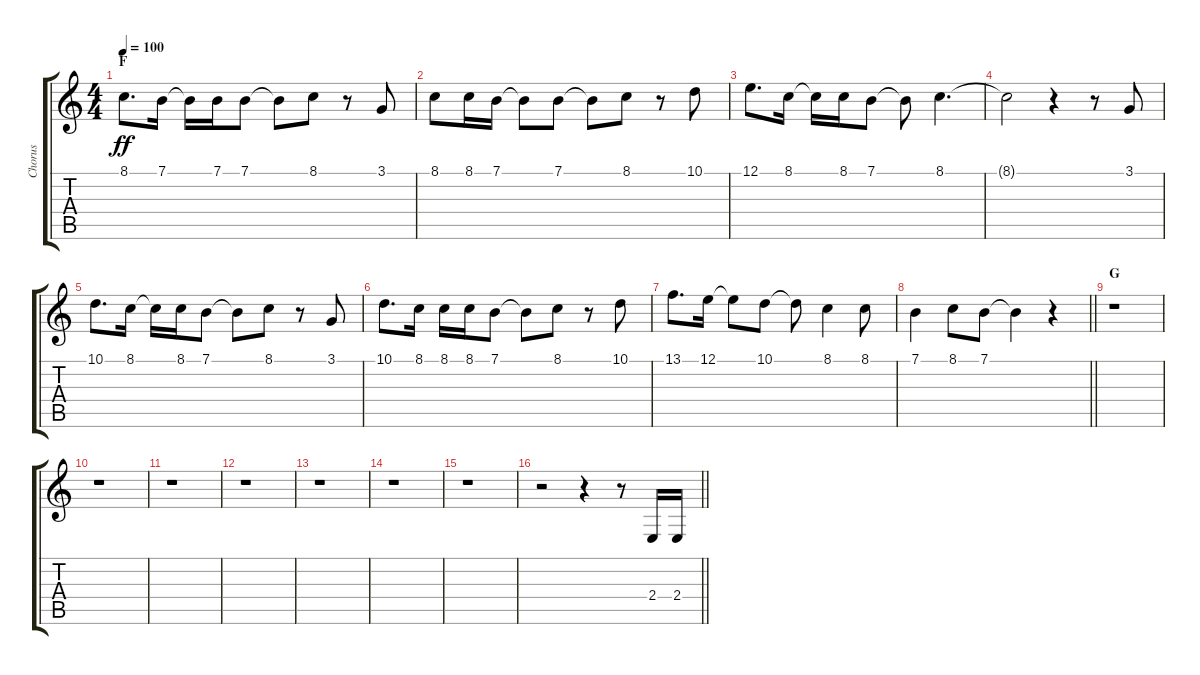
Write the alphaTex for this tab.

\track ("Chorus" "Chorus") {instrument voiceoohs}
\staff {score tabs}
\tuning (E4 B3 G3 D3 A2 E2) {hide}
\ts (4 4)
\section ("" "F")
\tempo 100
\clef g2
\ks c
8.1.8{d dy ff} 7.1.16 7.1{t}.16 7.1.16 7.1.8 7.1{t}.8 8.1.8 r.8 3.1.8 |
8.1.8 8.1.16 7.1.16 7.1{t}.8 7.1.8 7.1{t}.8 8.1.8 r.8 10.1.8 |
12.1.8{d} 8.1.16 8.1{t}.16 8.1.16 7.1.8 7.1{t}.8 8.1.4{d} |
8.1{t}.2 r.4 r.8 3.1.8 |
10.1.8{d} 8.1.16 8.1{t}.16 8.1.16 7.1.8 7.1{t}.8 8.1.8 r.8 3.1.8 |
10.1.8{d} 8.1.16 8.1.16 8.1.16 7.1.8 7.1{t}.8 8.1.8 r.8 10.1.8 |
13.1.8{d} 12.1.16 12.1{t}.8 10.1.8 10.1{t}.8 8.1.4 8.1.8 |
\barLineRight lightlight
7.1.4 8.1.8 7.1.8 7.1{t}.4 r.4 |
\section ("" "G")
r.1 |
r.1 |
r.1 |
r.1 |
r.1 |
r.1 |
r.1 |
\barLineRight lightlight
r.2 r.4 r.8 2.4.16 2.4.16
